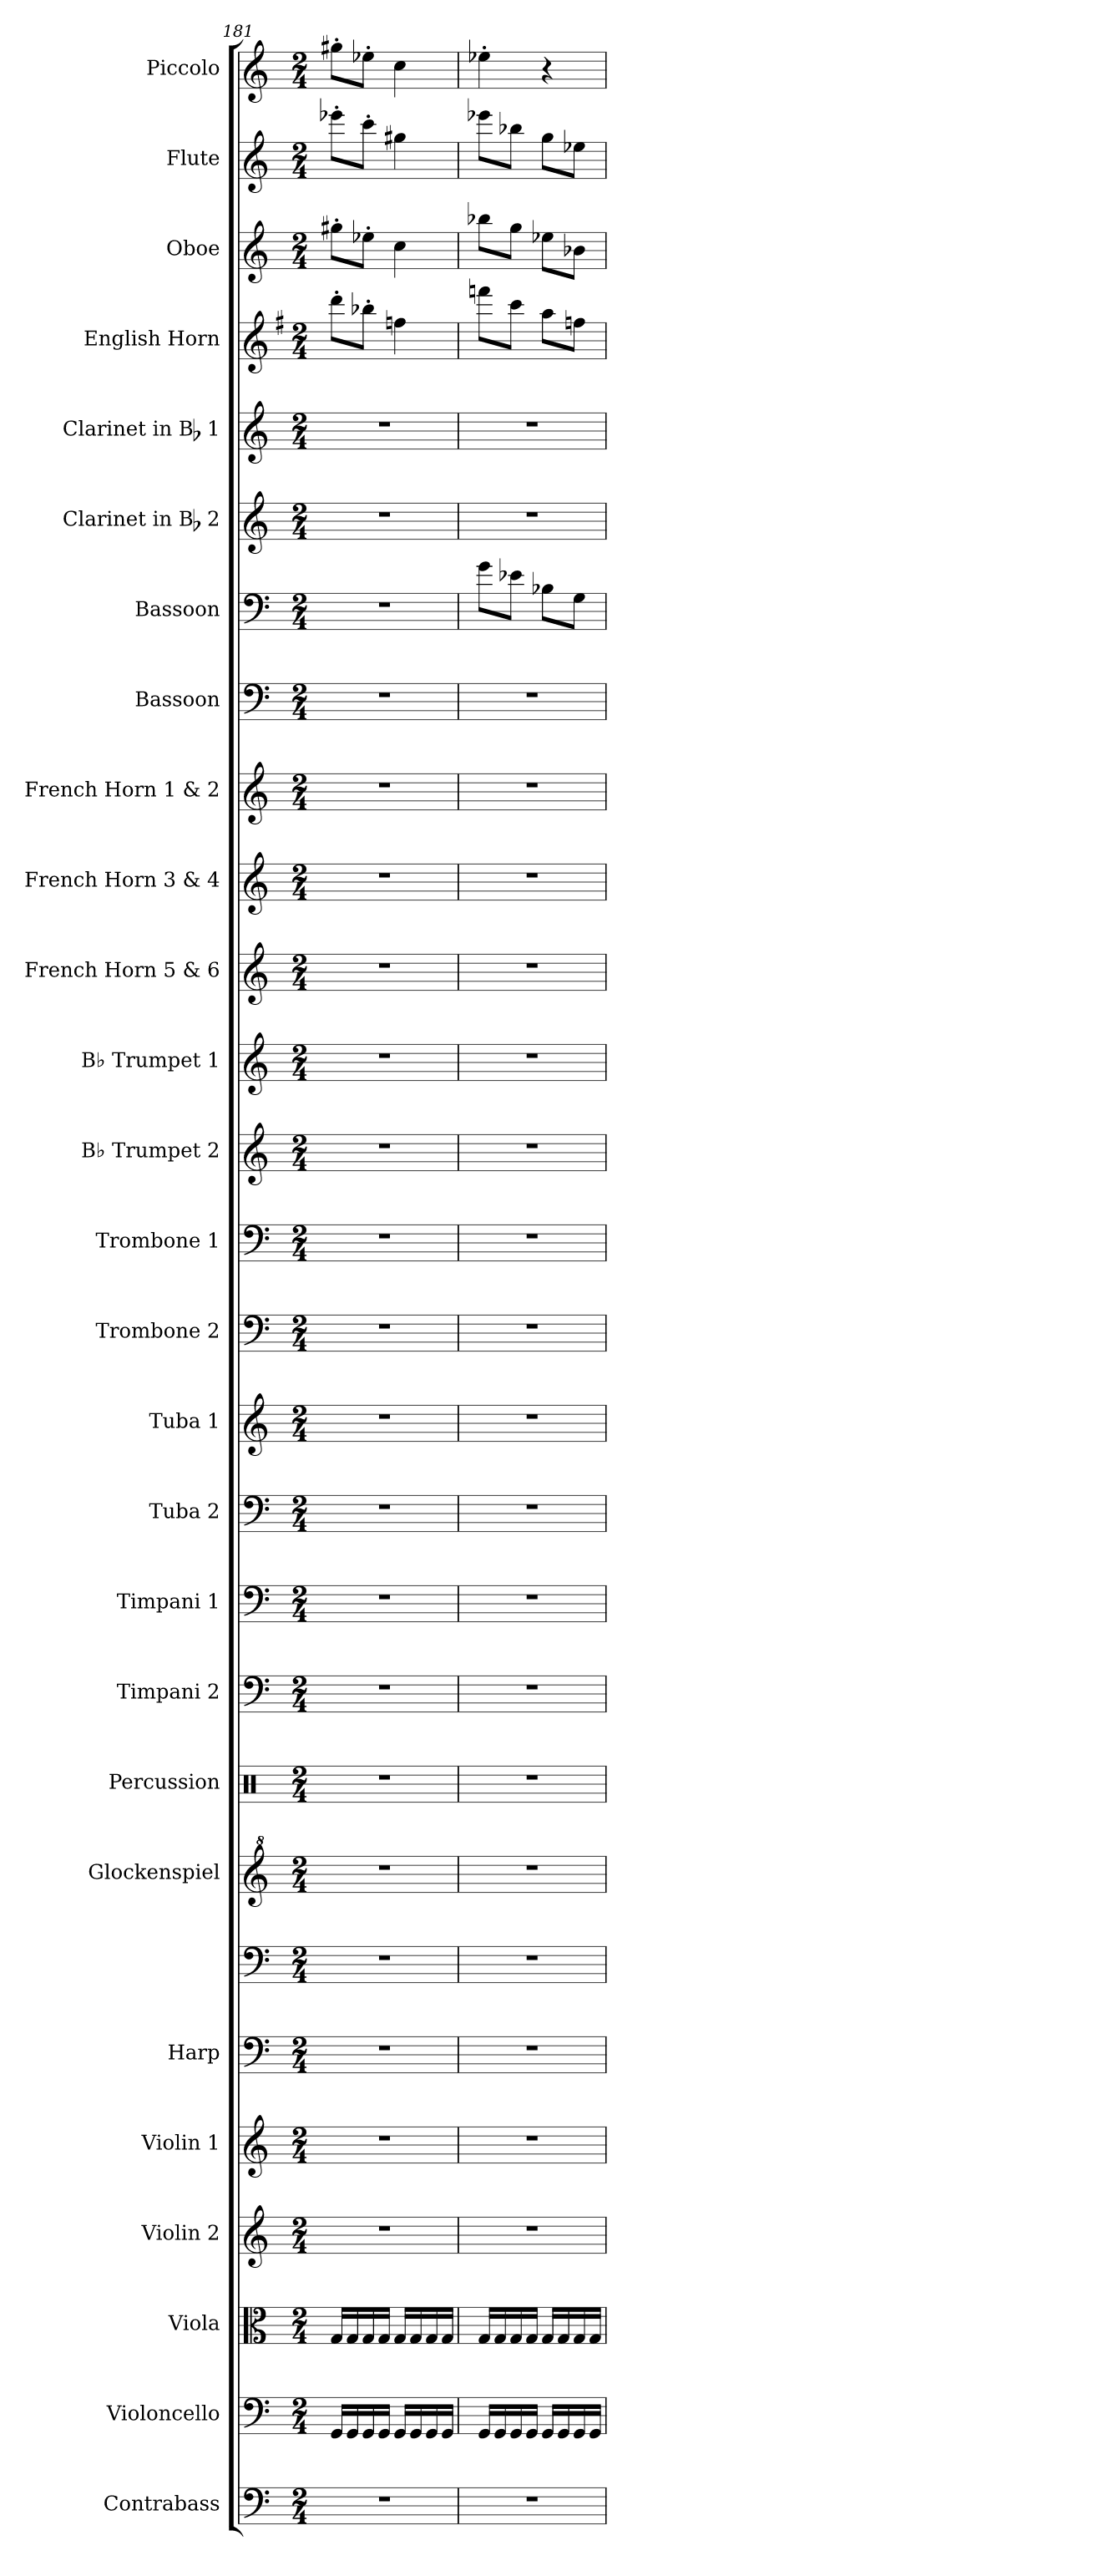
**kern	**kern	**kern	**kern	**kern	**kern	**kern	**kern	**kern	**kern	**kern	**kern	**kern	**kern	**kern	**kern	**kern	**kern	**kern	**kern	**kern	**kern	**kern	**kern	**kern	**kern	**kern	**kern
*part27	*part26	*part25	*part24	*part23	*part22	*part22	*part21	*part20	*part19	*part18	*part17	*part16	*part15	*part14	*part13	*part12	*part11	*part10	*part9	*part8	*part7	*part6	*part5	*part4	*part3	*part2	*part1
*staff28	*staff27	*staff26	*staff25	*staff24	*staff23	*staff22	*staff21	*staff20	*staff19	*staff18	*staff17	*staff16	*staff15	*staff14	*staff13	*staff12	*staff11	*staff10	*staff9	*staff8	*staff7	*staff6	*staff5	*staff4	*staff3	*staff2	*staff1
*I"Contrabass	*I"Violoncello	*I"Viola	*I"Violin 2	*I"Violin 1	*I"Harp	*	*I"Glockenspiel	*I"Percussion	*I"Timpani 2	*I"Timpani 1	*I"Tuba 2	*I"Tuba 1	*I"Trombone 2	*I"Trombone 1	*I"B♭ Trumpet 2	*I"B♭ Trumpet 1	*I"French Horn 5 &amp; 6	*I"French Horn 3 &amp; 4	*I"French Horn 1 &amp; 2	*I"Bassoon	*I"Bassoon	*I"Clarinet in Bb 2	*I"Clarinet in Bb 1	*I"English Horn	*I"Oboe	*I"Flute	*I"Piccolo
*I'Cbs.	*I'Vlc.	*I'Vla.	*I'Vln. 2	*I'Vln. 1	*I'Hrp.	*	*I'Glk.	*I'Perc.	*I'Timp. 2	*I'Timp. 1	*I'Tba. 2	*I'Tba. 1	*I'Tbn. 2	*I'Tbn. 1	*I'B♭ Tpt. 2	*I'B♭ Tpt. 1	*I'F Hn. 5 &amp; 6	*I'F Hn. 3 &amp; 4	*I'F Hn. 1 &amp; 2	*I'Bsn.	*I'Bsn.	*	*	*I'Eng Hn.	*I'Ob.	*I'Fl.	*I'Pic.
*clefF4	*clefF4	*clefC3	*clefG2	*clefG2	*clefF4	*clefF4	*clefG^2	*clefX	*clefF4	*clefF4	*clefF4	*clefG2	*clefF4	*clefF4	*clefG2	*clefG2	*clefG2	*clefG2	*clefG2	*clefF4	*clefF4	*clefG2	*clefG2	*clefG2	*clefG2	*clefG2	*clefG2
*	*	*	*	*	*	*	*	*	*	*	*	*	*	*	*ITrd1c2	*ITrd1c2	*ITrd4c7	*ITrd4c7	*ITrd4c7	*	*	*ITrd-5c-8	*ITrd-5c-8	*ITrd4c7	*	*	*
*k[]	*k[]	*k[]	*k[]	*k[]	*k[]	*k[]	*k[]	*k[]	*k[]	*k[]	*k[]	*k[]	*k[]	*k[]	*k[b-e-]	*k[b-e-]	*k[b-]	*k[b-]	*k[b-]	*k[]	*k[]	*k[b-e-a-d-]	*k[b-e-a-d-]	*k[]	*k[]	*k[]	*k[]
*M2/4	*M2/4	*M2/4	*M2/4	*M2/4	*M2/4	*M2/4	*M2/4	*M2/4	*M2/4	*M2/4	*M2/4	*M2/4	*M2/4	*M2/4	*M2/4	*M2/4	*M2/4	*M2/4	*M2/4	*M2/4	*M2/4	*M2/4	*M2/4	*M2/4	*M2/4	*M2/4	*M2/4
=181	=181	=181	=181	=181	=181	=181	=181	=181	=181	=181	=181	=181	=181	=181	=181	=181	=181	=181	=181	=181	=181	=181	=181	=181	=181	=181	=181
2r	16GG/LL	16G/LL	2r	2r	2r	2r	2r	2r	2r	2r	2r	2r	2r	2r	2r	2r	2r	2r	2r	2r	2r	2r	2r	8gg'\L	8gg#X'\L	8eee-X'\L	8gg#X'\L
.	16GG/	16G/	.	.	.	.	.	.	.	.	.	.	.	.	.	.	.	.	.	.	.	.	.	.	.	.	.
.	16GG/	16G/	.	.	.	.	.	.	.	.	.	.	.	.	.	.	.	.	.	.	.	.	.	8ee-X'\J	8ee-X'\J	8ccc'\J	8ee-X'\J
.	16GG/JJ	16G/JJ	.	.	.	.	.	.	.	.	.	.	.	.	.	.	.	.	.	.	.	.	.	.	.	.	.
.	16GG/LL	16G/LL	.	.	.	.	.	.	.	.	.	.	.	.	.	.	.	.	.	.	.	.	.	4b-X\	4cc\	4gg#X\	4cc\
.	16GG/	16G/	.	.	.	.	.	.	.	.	.	.	.	.	.	.	.	.	.	.	.	.	.	.	.	.	.
.	16GG/	16G/	.	.	.	.	.	.	.	.	.	.	.	.	.	.	.	.	.	.	.	.	.	.	.	.	.
.	16GG/JJ	16G/JJ	.	.	.	.	.	.	.	.	.	.	.	.	.	.	.	.	.	.	.	.	.	.	.	.	.
=182	=182	=182	=182	=182	=182	=182	=182	=182	=182	=182	=182	=182	=182	=182	=182	=182	=182	=182	=182	=182	=182	=182	=182	=182	=182	=182	=182
2r	16GG/LL	16G/LL	2r	2r	2r	2r	2r	2r	2r	2r	2r	2r	2r	2r	2r	2r	2r	2r	2r	2r	8g\L	2r	2r	8bb-X\L	8bb-X\L	8eee-X\L	4ee-X'\
.	16GG/	16G/	.	.	.	.	.	.	.	.	.	.	.	.	.	.	.	.	.	.	.	.	.	.	.	.	.
.	16GG/	16G/	.	.	.	.	.	.	.	.	.	.	.	.	.	.	.	.	.	.	8e-X\J	.	.	8ff\J	8gg\J	8bb-X\J	.
.	16GG/JJ	16G/JJ	.	.	.	.	.	.	.	.	.	.	.	.	.	.	.	.	.	.	.	.	.	.	.	.	.
.	16GG/LL	16G/LL	.	.	.	.	.	.	.	.	.	.	.	.	.	.	.	.	.	.	8B-X\L	.	.	8dd\L	8ee-X\L	8gg\L	4r
.	16GG/	16G/	.	.	.	.	.	.	.	.	.	.	.	.	.	.	.	.	.	.	.	.	.	.	.	.	.
.	16GG/	16G/	.	.	.	.	.	.	.	.	.	.	.	.	.	.	.	.	.	.	8G\J	.	.	8b-X\J	8b-X\J	8ee-X\J	.
.	16GG/JJ	16G/JJ	.	.	.	.	.	.	.	.	.	.	.	.	.	.	.	.	.	.	.	.	.	.	.	.	.
=	=	=	=	=	=	=	=	=	=	=	=	=	=	=	=	=	=	=	=	=	=	=	=	=	=	=	=
*-	*-	*-	*-	*-	*-	*-	*-	*-	*-	*-	*-	*-	*-	*-	*-	*-	*-	*-	*-	*-	*-	*-	*-	*-	*-	*-	*-
